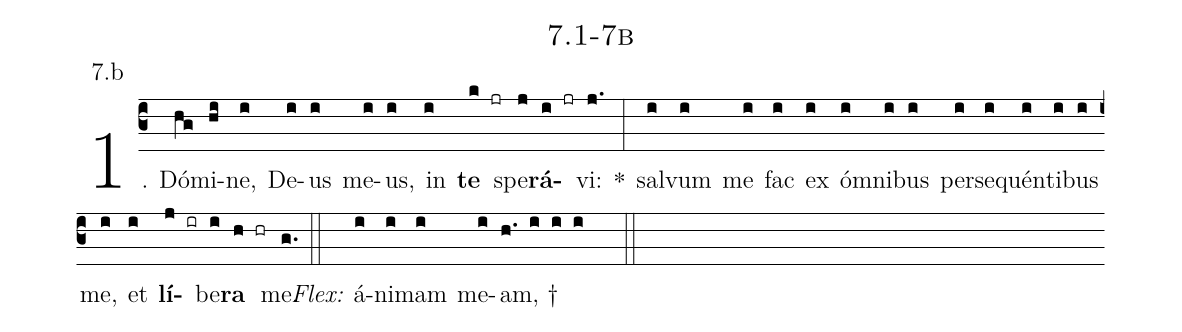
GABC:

name: 7.1-7b;
annotation: 7.b;
%%
(c3)1. Dó(hg)mi(hi)ne,(i) De(i)us(i) me(i)us,(i) in(i) <b>te</b>(k jr) spe(j)<b>rá</b>(i jr)vi:(j.) *(:) sal(i)vum(i) me(i) fac(i) ex(i) óm(i)ni(i)bus(i) per(i)se(i)quén(i)ti(i)bus(i) me,(i) et(i) <b>lí</b>(j ir)be(i)<b>ra</b>(h hr) me.(g.) (::)
<i>Flex:</i>()  á(i)ni(i)mam(i) me(i)am, †(h. i i i  ::)
